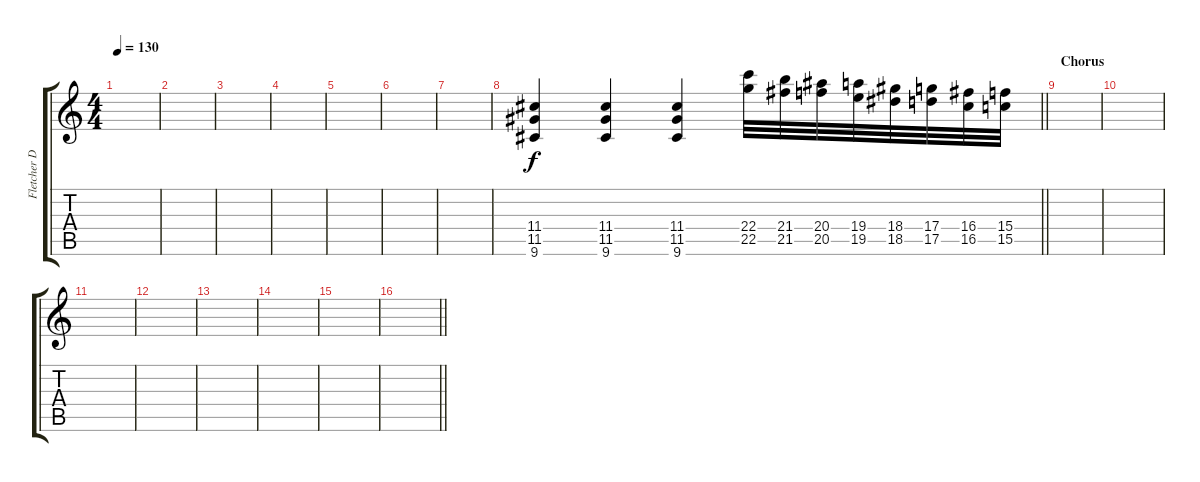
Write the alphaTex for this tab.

\track ("Fletcher Dragge Extra" "Fletcher D") {instrument distortionguitar}
\staff {score tabs}
\tuning (E4 B3 G3 D3 A2 E2) {hide}
\ts (4 4)
\tempo 130
\clef g2
\ks c
|
|
|
|
|
|
|
\barLineRight lightlight
(11.4 11.5 9.6).4 (11.4 11.5 9.6).4 (11.4 11.5 9.6).4 (22.4 22.5).32 (21.4 21.5).32 (20.4 20.5).32 (19.4 19.5).32 (18.4 18.5).32 (17.4 17.5).32 (16.4 16.5).32 (15.4 15.5).32 |
\section ("" "Chorus")
|
|
|
|
|
|
|
\barLineRight lightlight
